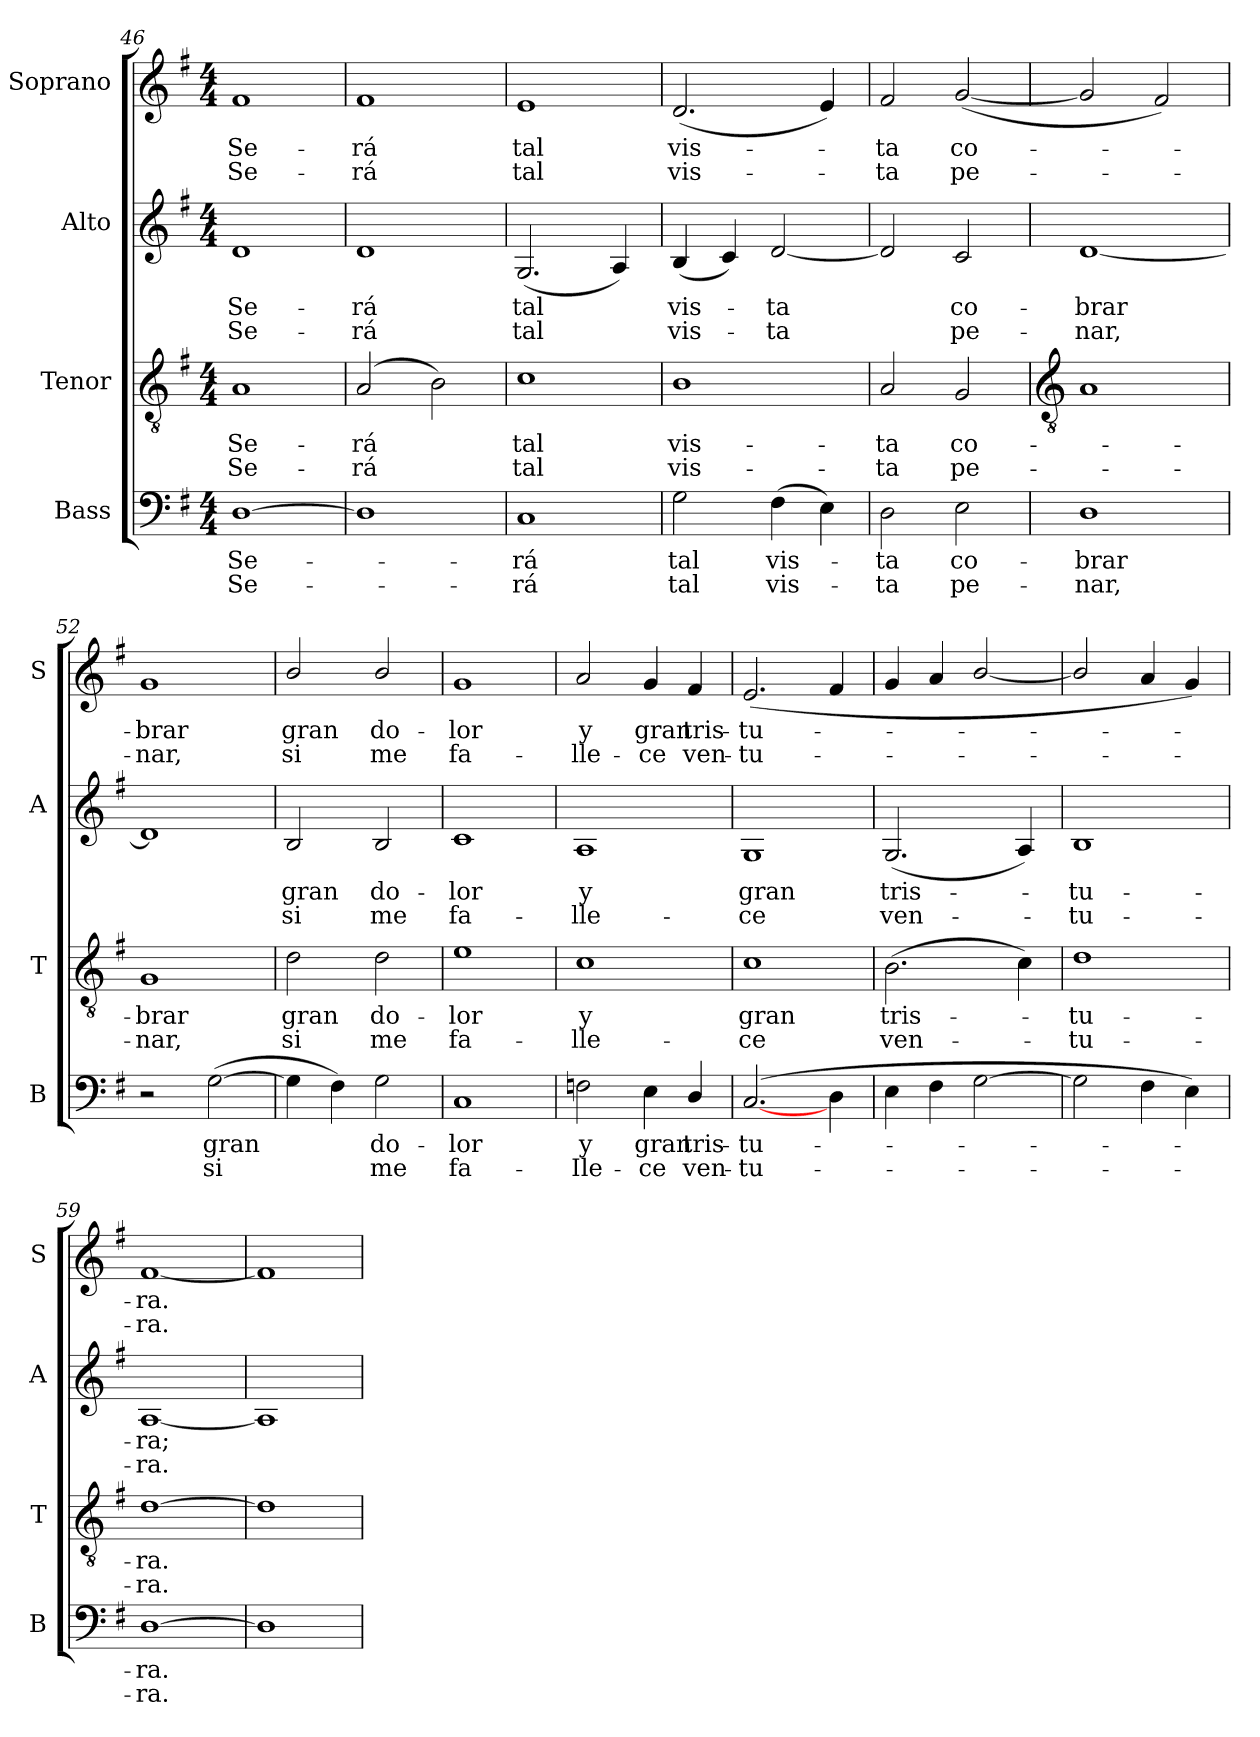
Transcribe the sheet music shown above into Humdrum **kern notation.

**kern	**text	**text	**kern	**text	**text	**kern	**text	**text	**kern	**text	**text
*part4	*part4	*part4	*part3	*part3	*part3	*part2	*part2	*part2	*part1	*part1	*part1
*staff4	*staff4	*staff4	*staff3	*staff3	*staff3	*staff2	*staff2	*staff2	*staff1	*staff1	*staff1
*I"Bass	*	*	*I"Tenor	*	*	*I"Alto	*	*	*I"Soprano	*	*
*I'B	*	*	*I'T	*	*	*I'A	*	*	*I'S	*	*
*clefF4	*	*	*clefGv2	*	*	*clefG2	*	*	*clefG2	*	*
*k[f#]	*	*	*k[f#]	*	*	*k[f#]	*	*	*k[f#]	*	*
*G:	*	*	*G:	*	*	*G:	*	*	*G:	*	*
*M4/4	*	*	*M4/4	*	*	*M4/4	*	*	*M4/4	*	*
=46	=46	=46	=46	=46	=46	=46	=46	=46	=46	=46	=46
!	!LO:LY:b	!LO:LY:b	!	!LO:LY:b	!LO:LY:b	!	!LO:LY:b	!LO:LY:b	!	!LO:LY:b	!LO:LY:b
[1D	Se-	Se-	1A	Se-	-Se-	1d	Se-	-Se-	1f#	Se-	-Se-
=47	=47	=47	=47	=47	=47	=47	=47	=47	=47	=47	=47
!	!	!	!	!LO:LY:b	!LO:LY:b	!	!LO:LY:b	!LO:LY:b	!	!LO:LY:b	!LO:LY:b
1D]	.	.	(<2A	-rá	rá	1d	-rá	rá	1f#	-rá	rá
.	.	.	2B)	.	.	.	.	.	.	.	.
=48	=48	=48	=48	=48	=48	=48	=48	=48	=48	=48	=48
!	!LO:LY:b	!LO:LY:b	!	!LO:LY:b	!LO:LY:b	!	!LO:LY:b	!LO:LY:b	!	!LO:LY:b	!LO:LY:b
1C	rá	rá	1c	tal	tal	(<2.G	tal	tal	1e	tal	tal
.	.	.	.	.	.	4A)	.	.	.	.	.
=49	=49	=49	=49	=49	=49	=49	=49	=49	=49	=49	=49
!	!LO:LY:b	!LO:LY:b	!	!LO:LY:b	!LO:LY:b	!	!LO:LY:b	!LO:LY:b	!	!LO:LY:b	!LO:LY:b
2G	tal	tal	1B	vis-	-vis-	(<4B	vis-	vis-	(<2.d	vis-	vis-
.	.	.	.	.	.	4c)	.	.	.	.	.
!	!LO:LY:b	!LO:LY:b	!	!	!	!	!LO:LY:b	!LO:LY:b	!	!	!
(>4F#	vis-	vis-	.	.	.	[2d	ta	ta	.	.	.
4E)	.	.	.	.	.	.	.	.	4e)	.	.
=50	=50	=50	=50	=50	=50	=50	=50	=50	=50	=50	=50
!	!LO:LY:b	!LO:LY:b	!	!LO:LY:b	!LO:LY:b	!	!	!	!	!LO:LY:b	!LO:LY:b
2D	ta	ta	2A	-ta	ta	2d]	.	.	2f#	ta	ta
!	!LO:LY:b	!LO:LY:b	!	!LO:LY:b	!LO:LY:b	!	!LO:LY:b	!LO:LY:b	!	!LO:LY:b	!LO:LY:b
2E	co-	-pe-	2G	co-	pe-	2c	co-	-pe-	(<[2g	co-	pe-
!!LO:LB:g=z
=51	=51	=51	=51	=51	=51	=51	=51	=51	=51	=51	=51
*	*	*	*clefGv2	*	*	*	*	*	*	*	*
!	!LO:LY:b	!LO:LY:b	!	!	!	!	!LO:LY:b	!LO:LY:b	!	!	!
1D	-brar	nar,	1A	.	.	[1d	-brar	nar,	2g]	.	.
.	.	.	.	.	.	.	.	.	2f#)	.	.
=52	=52	=52	=52	=52	=52	=52	=52	=52	=52	=52	=52
!	!	!	!	!LO:LY:b	!LO:LY:b	!	!	!	!	!LO:LY:b	!LO:LY:b
2r	.	.	1G	brar	nar,	1d]	.	.	1g	brar	nar,
!	!LO:LY:b	!LO:LY:b	!	!	!	!	!	!	!	!	!
(>[2G	gran	si	.	.	.	.	.	.	.	.	.
=53	=53	=53	=53	=53	=53	=53	=53	=53	=53	=53	=53
!	!	!	!	!LO:LY:b	!LO:LY:b	!	!LO:LY:b	!LO:LY:b	!	!LO:LY:b	!LO:LY:b
4G]	.	.	2d	gran	si	2B	gran	si	2b/	gran	si
4F#)	.	.	.	.	.	.	.	.	.	.	.
!	!LO:LY:b	!LO:LY:b	!	!LO:LY:b	!LO:LY:b	!	!LO:LY:b	!LO:LY:b	!	!LO:LY:b	!LO:LY:b
2G	do-	-me	2d	do-	-me	2B	do-	-me	2b/	do-	-me
=54	=54	=54	=54	=54	=54	=54	=54	=54	=54	=54	=54
!	!LO:LY:b	!LO:LY:b	!	!LO:LY:b	!LO:LY:b	!	!LO:LY:b	!LO:LY:b	!	!LO:LY:b	!LO:LY:b
1C	lor	fa-	1e	lor	fa-	1c	lor	fa-	1g	lor	fa-
=55	=55	=55	=55	=55	=55	=55	=55	=55	=55	=55	=55
!	!LO:LY:b	!LO:LY:b	!	!LO:LY:b	!LO:LY:b	!	!LO:LY:b	!LO:LY:b	!	!LO:LY:b	!LO:LY:b
2Fn	-y	Ile-	1c	-y	lle-	1A	-y	lle-	2a	-y	lle-
!	!LO:LY:b	!LO:LY:b	!	!	!	!	!	!	!	!LO:LY:b	!LO:LY:b
4E	-gran	ce	.	.	.	.	.	.	4g	-gran	ce
!	!LO:LY:b	!LO:LY:b	!	!	!	!	!	!	!	!LO:LY:b	!LO:LY:b
4D/	tris-	-ven-	.	.	.	.	.	.	4f#	tris-	-ven-
=56	=56	=56	=56	=56	=56	=56	=56	=56	=56	=56	=56
!	!LO:LY:b	!LO:LY:b	!	!LO:LY:b	!LO:LY:b	!	!LO:LY:b	!LO:LY:b	!	!LO:LY:b	!LO:LY:b
(>[2.C	-tu-	tu-	1c	-gran	ce	1G	-gran	ce	(<2.e	-tu-	tu-
4D	.	.	.	.	.	.	.	.	4f#	.	.
=57	=57	=57	=57	=57	=57	=57	=57	=57	=57	=57	=57
!	!	!	!	!LO:LY:b	!LO:LY:b	!	!LO:LY:b	!LO:LY:b	!	!	!
4E	.	.	(>2.B	tris-	ven-	(<2.G	tris-	ven-	4g	.	.
4F#	.	.	.	.	.	.	.	.	4a	.	.
[2G	.	.	.	.	.	.	.	.	[2b/	.	.
.	.	.	4c)	.	.	4A)	.	.	.	.	.
=58	=58	=58	=58	=58	=58	=58	=58	=58	=58	=58	=58
!	!	!	!	!LO:LY:b	!LO:LY:b	!	!LO:LY:b	!LO:LY:b	!	!	!
2G]	.	.	1d	tu-	-tu-	1B	tu-	-tu-	2b/]	.	.
4F#	.	.	.	.	.	.	.	.	4a	.	.
4E)	.	.	.	.	.	.	.	.	4g)	.	.
=59	=59	=59	=59	=59	=59	=59	=59	=59	=59	=59	=59
!	!LO:LY:b	!LO:LY:b	!	!LO:LY:b	!LO:LY:b	!	!LO:LY:b	!LO:LY:b	!	!LO:LY:b	!LO:LY:b
[1D	ra.	ra.	[1d	-ra.	ra.	[1A	-ra;	ra.	[1f#	ra.	ra.
=60	=60	=60	=60	=60	=60	=60	=60	=60	=60	=60	=60
1D]	.	.	1d]	.	.	1A]	.	.	1f#]	.	.
=	=	=	=	=	=	=	=	=	=	=	=
*-	*-	*-	*-	*-	*-	*-	*-	*-	*-	*-	*-
